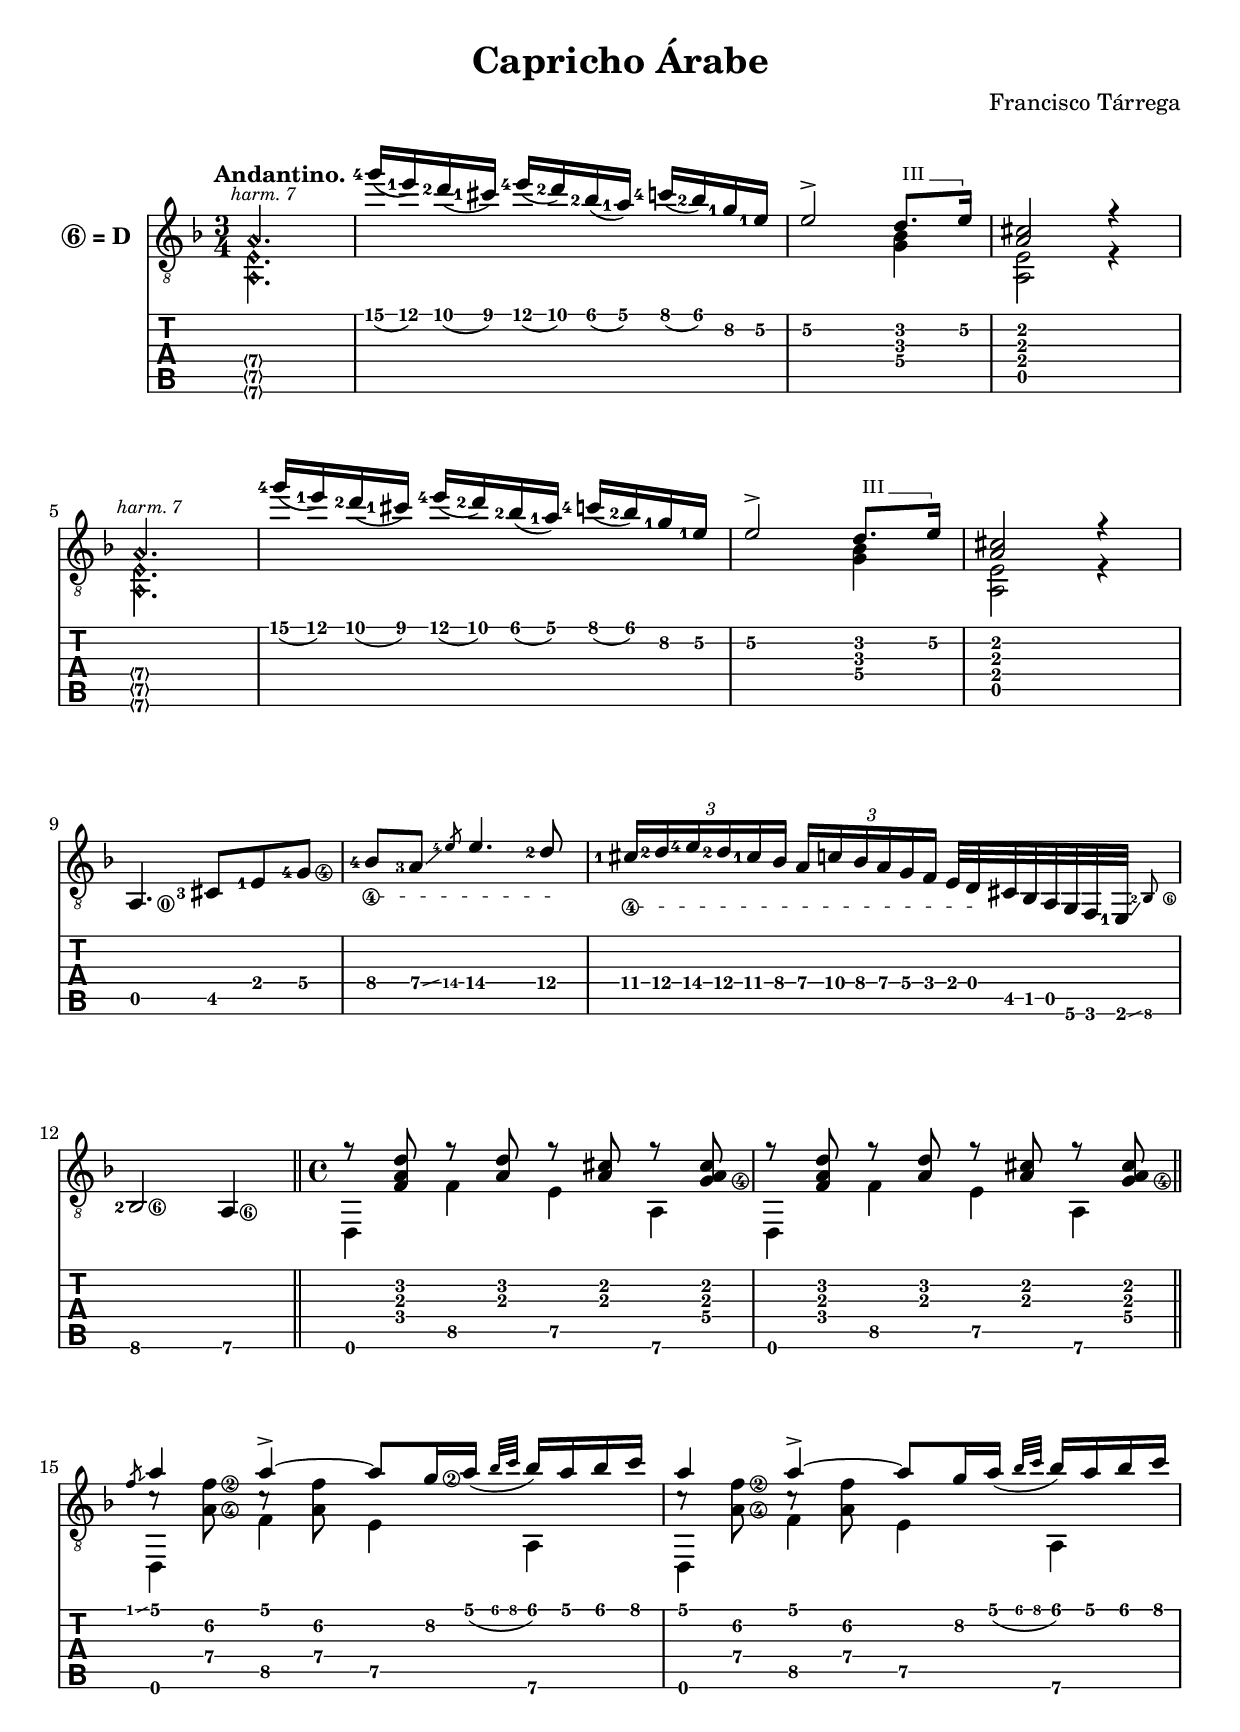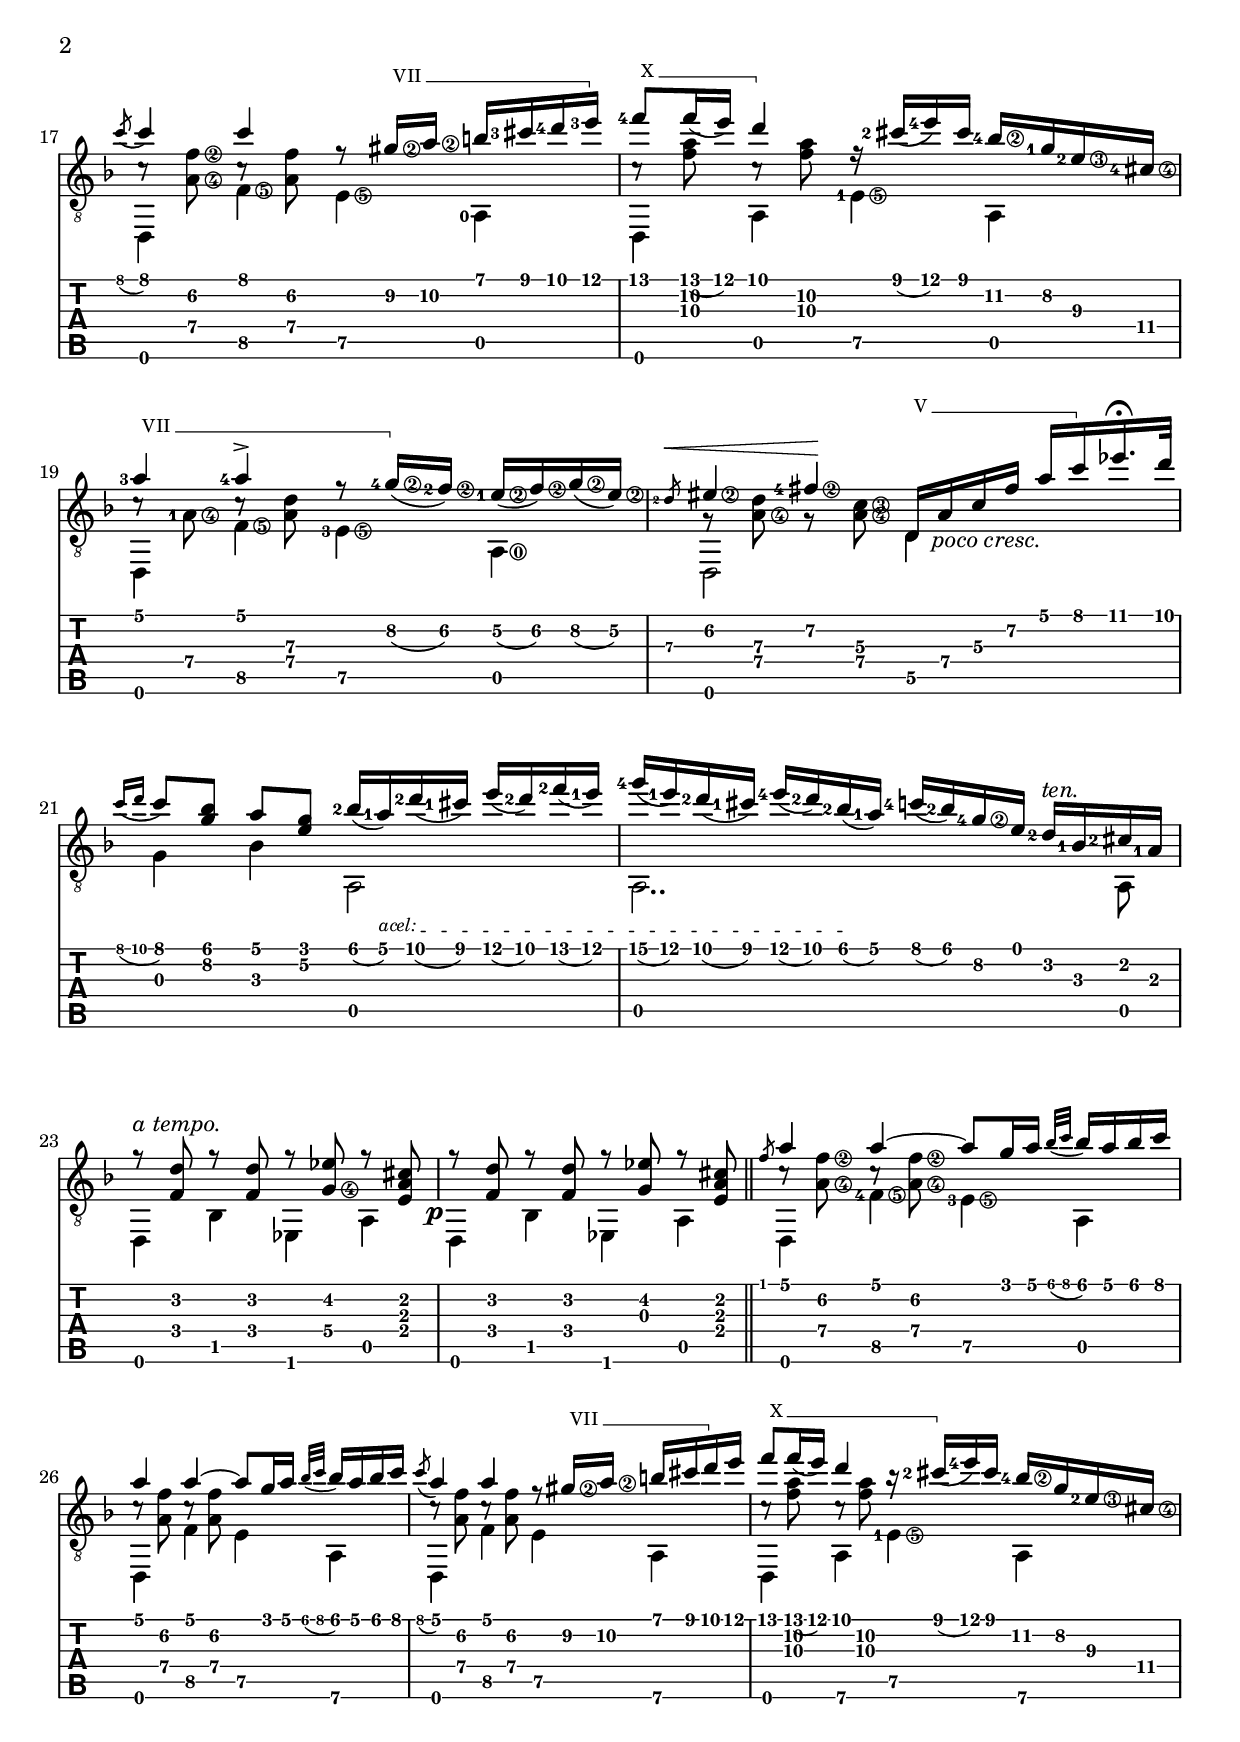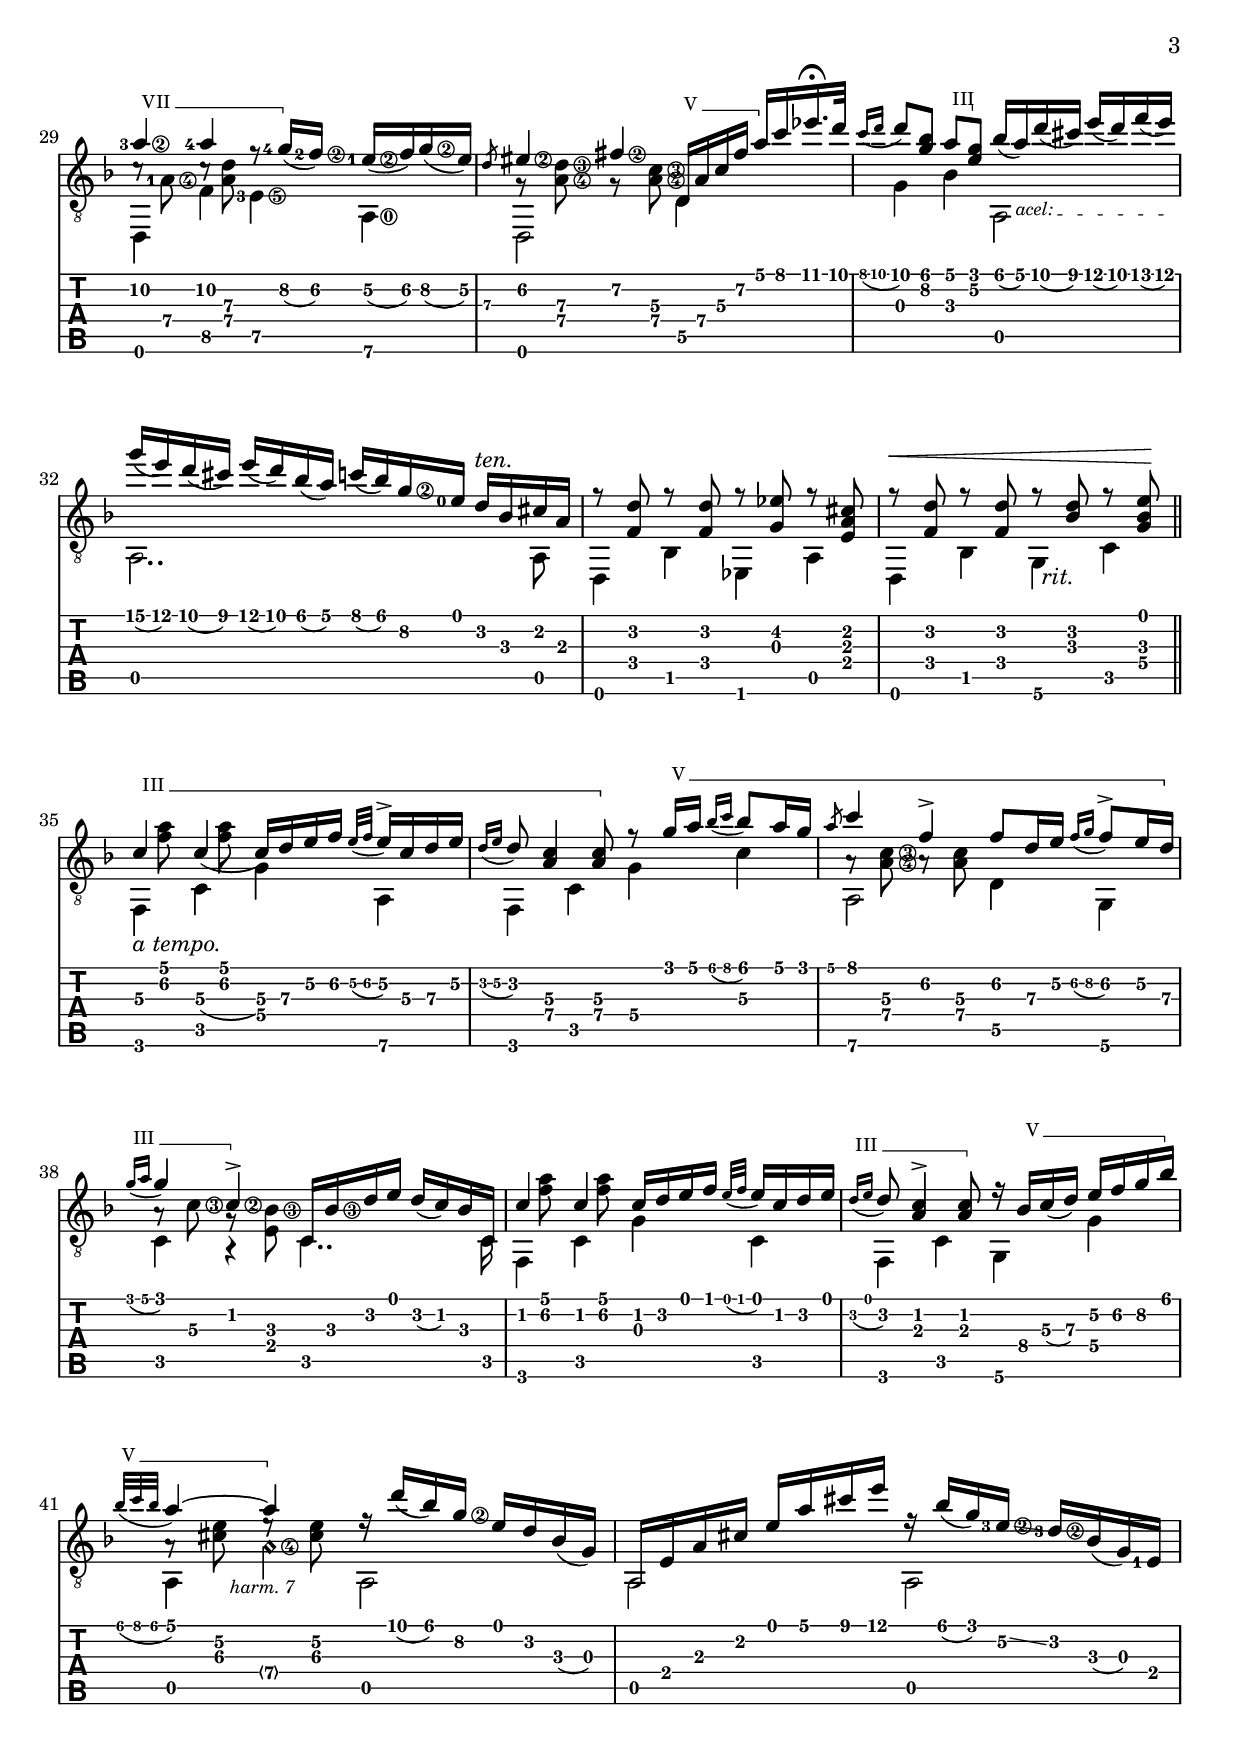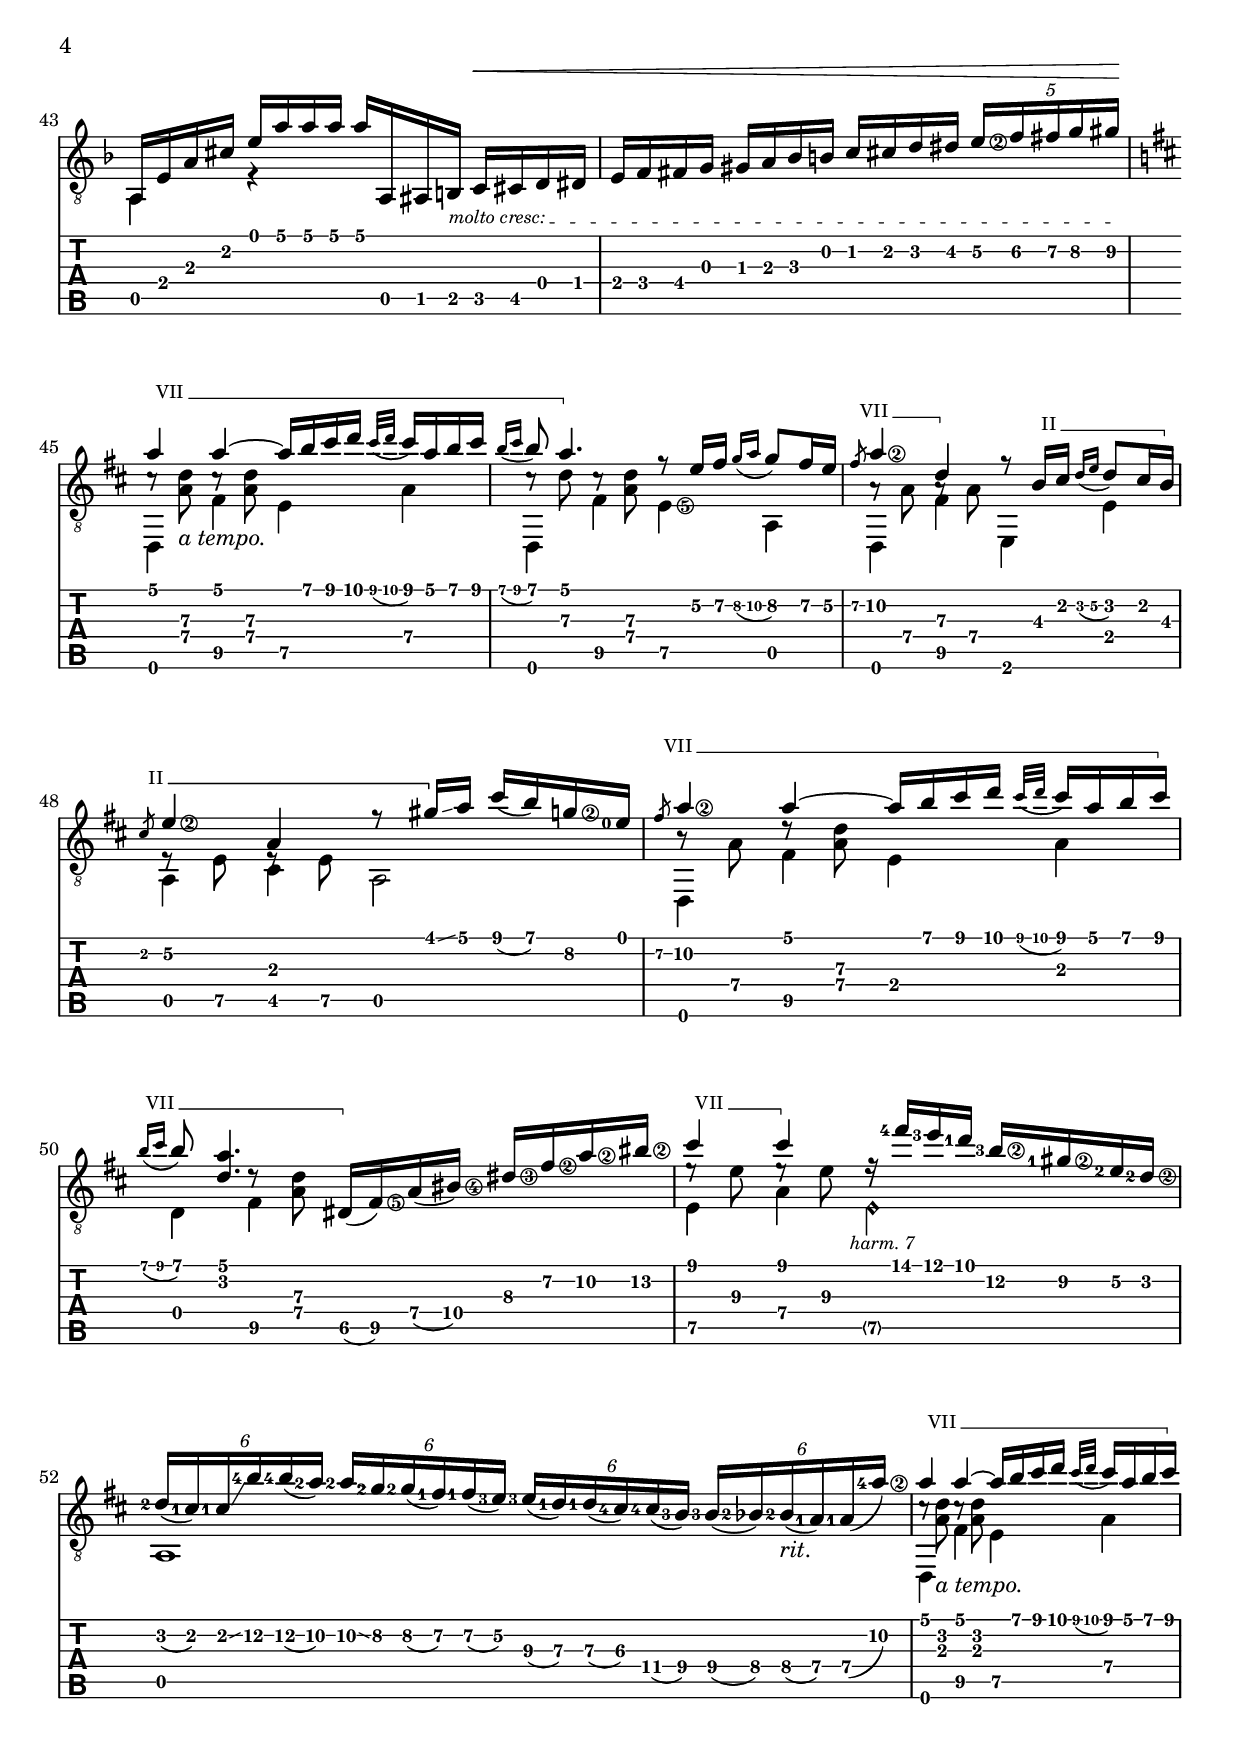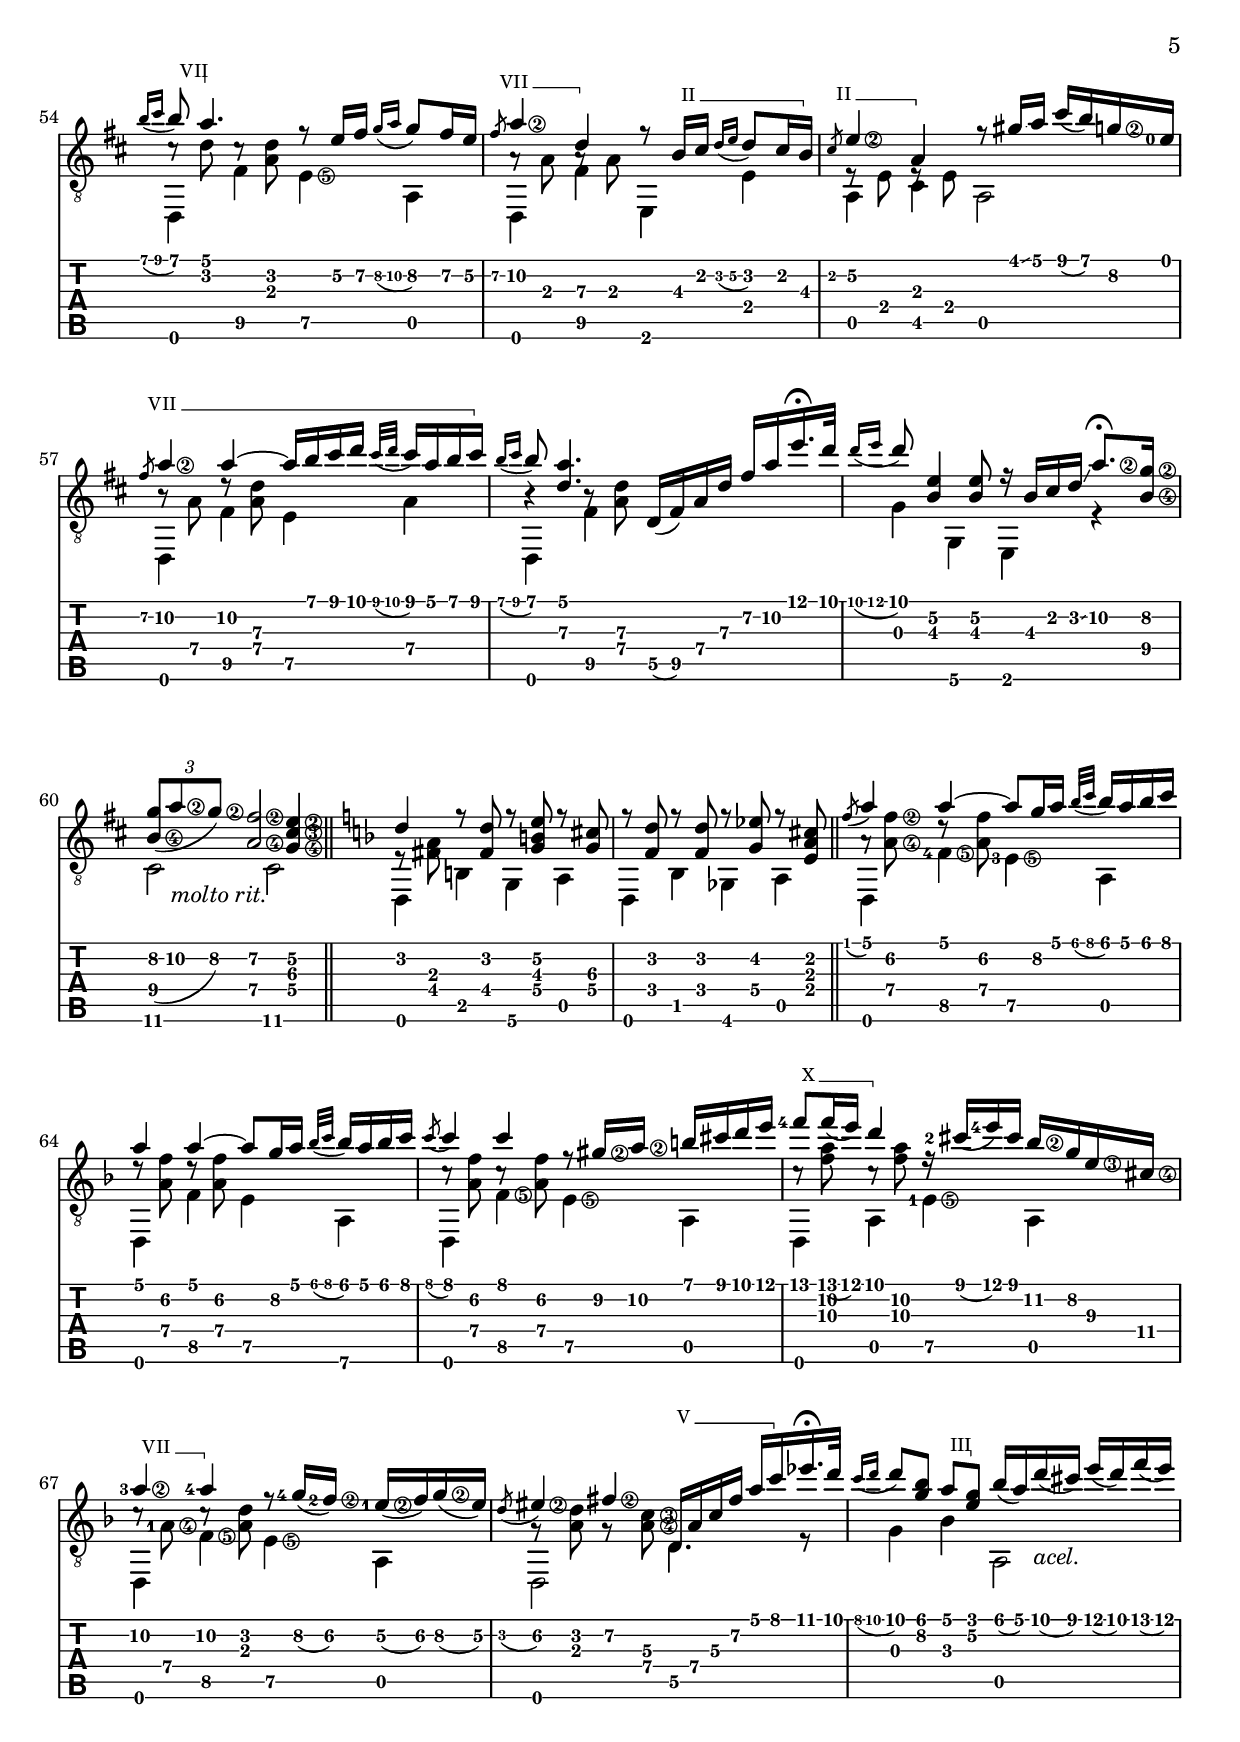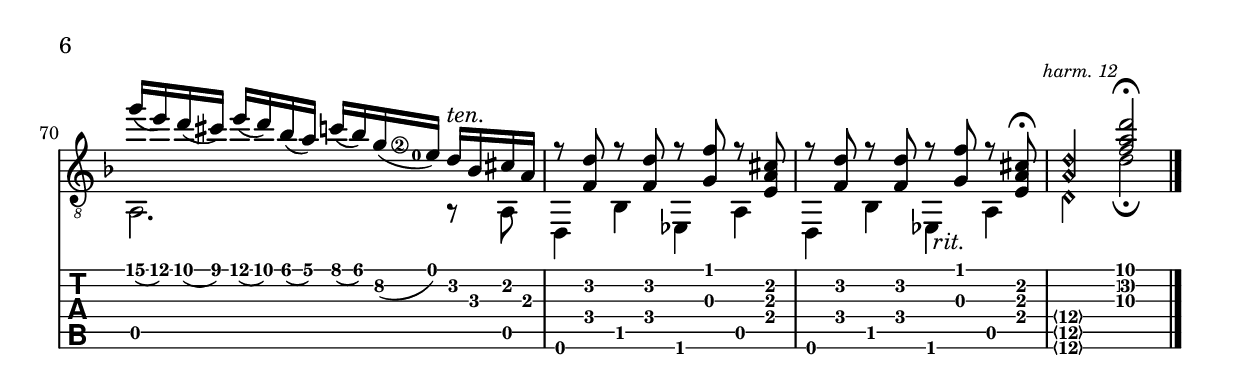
\version "2.18.0"
\header {
  title = "Capricho Árabe"
  composer = "Francisco Tárrega"
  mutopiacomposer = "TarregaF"
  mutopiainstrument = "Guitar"
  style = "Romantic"
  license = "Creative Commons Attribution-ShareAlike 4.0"
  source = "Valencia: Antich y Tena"
  % From Boije 827
  date = "1892"
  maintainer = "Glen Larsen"
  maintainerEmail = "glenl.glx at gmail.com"
}

\paper {
  % add space between composer/opus markup and first staff
  markup-system-spacing #'padding = #3
  % add a little space between composer and opus
  markup-markup-spacing #'padding = #1.2
  top-margin = 7\mm
  bottom-margin = 6\mm
}

%% http://lsr.di.unimi.it/LSR/Item?id=616
stringNumberSpanner =
  #(define-music-function (parser location StringNumber) (string?)
    #{
      \override TextSpanner.style = #'dashed-line
      \override TextSpanner.dash-period = #2.0
      \override TextSpanner.font-size = #-5
      \override TextSpanner.bound-details.left.stencil-align-dir-y = #CENTER
      \override TextSpanner.bound-details.left.text = \markup { \circle \number $StringNumber }
    #})

% hide string numbers across a span of music
hideStrNo =
  #(define-music-function (parser location arg) (ly:music?)
    #{
      \omit Voice.StringNumber
      $arg
      \undo \omit Voice.StringNumber
    #})

tspanner =
  #(define-music-function (parser location arg) (string?)
    #{
      \override TextSpanner.style = #'dashed-line
      \override TextSpanner.dash-period = #2.0
      \override TextSpanner.font-size = #-2
      \override TextSpanner.bound-details.left.stencil-align-dir-y = #DOWN
      \override TextSpanner.bound-details.left.text = \markup{\italic $arg }
    #})

% Barre glyph code from snippets (modified slightly)

%% Syntax: \bbarre #"text" { notes } - text = any number of box
bbarre =
#(define-music-function (barre location str music) (string? ly:music?)
   (let ((elts (extract-named-music music '(NoteEvent EventChord))))
     (if (pair? elts)
         (let ((first-element (first elts))
               (last-element (last elts)))
           (set! (ly:music-property first-element 'articulations)
                 (cons (make-music 'TextSpanEvent 'span-direction -1)
                       (ly:music-property first-element 'articulations)))
           (set! (ly:music-property last-element 'articulations)
                 (cons (make-music 'TextSpanEvent 'span-direction 1)
                       (ly:music-property last-element 'articulations))))))
   #{
       \textSpannerUp
       \once \override TextSpanner #'font-size = #-2
       \once \override TextSpanner #'font-shape = #'upright
       \once \override TextSpanner #'staff-padding = #3
       \once \override TextSpanner #'style = #'line
       \once \override TextSpanner #'to-barline = ##f
       \once \override TextSpanner #'bound-details =
            #`((left
                (text . ,#{ \markup{\concat{ #str " " }} #})
                (Y . 0)
                (padding . 0.25)
                (attach-dir . -4))
	       (right
		(text . ,#{ \markup { \draw-line #'( 0 . -.5) } #})
		(Y . 0)
		(padding . 0.25)
		(attach-dir . 2)))
       $music
   #})


\layout {
%{
  \context {
    \Voice
    \override StringNumber #'stencil = ##f
  }
%}
  \context {
    \Staff
    \override Fingering #'staff-padding = #'()
    \override Fingering #'add-stem-support = ##t
    \mergeDifferentlyDottedOn
    \mergeDifferentlyHeadedOn
  }
  \context {
    \Dynamics
    \override DynamicTextSpanner #'style = #'none
  }
}

global = {
  \time 3/4
  \key d \minor
}

myfingering = {
  \set fingeringOrientations = #'(left)
  \set stringNumberOrientations = #'(right)
}

upperVoice = \relative c' {
  \voiceOne
  \dynamicUp
  \myfingering
  \repeat unfold 2 {
    \harmonicsOn \hideStrNo { <a\4>2.-\markup{\italic {\fontsize #-2 {\halign #-0.5 "harm. 7"}}} }\harmonicsOff |
    \slurDown
    <g''-4>16( <e-1>) <d-2>( <cis-1>) <e-4>( <d-2>) <bes-2>( <a-1>) <c-4>( <bes-2>) \hideStrNo{ <g-1\2> <e-1\2> } |
    \slurNeutral
    \hideStrNo{ <e\2>2->\bbarre #"III" { d8. <e\2>16 } } |
    <cis a>2 r4 |
    \break
  }
  <a,\0>4. <cis-3>8 <e-1> <g-4\4> |

  \set TabStaff.minimumFret = #4
  \stringNumberSpanner "4"
  \textSpannerDown
  \hideStrNo{ <bes-4\4>8\startTextSpan <a-3>\glissando \slashedGrace <e'-4\4> <e\4>4. <d-2\4>8\stopTextSpan } |
  \set TabStaff.minimumFret = #0
  \hideStrNo{ \tuplet 3/2 { <cis-1\4>16\startTextSpan <d-2\4> <e-4\4> <d-2\4> <cis-1\4> <bes\4> }
              \tuplet 3/2 { <a\4> <c\4> <bes\4> <a\4> <g\4> <f\4> }
              <e\4>32 <d\4>\stopTextSpan cis bes a g f
            } \afterGrace <e-1>32\glissando <bes'-2\6>8 |
  <bes-2\6>2 <a\6>4 |

  \bar "||" \time 4/4

  \repeat unfold 2 {
    r8 <d' a f> r <d a> r <cis a> r <cis a g\4> |
  }
  \bar "||"
  \slashedGrace f8\glissando a4 a->~ a8 <g\2>16 a( \grace { bes32 c } bes16) a bes c |
  a4 a~-> a8 \hideStrNo{ <g\2>16 a( \grace{bes32 c} bes16) a bes c } |
  \acciaccatura c8 c4 c r8\bbarre #"VII" { <gis\2>16 <a\2> b <cis-3> <d-4> <e-3> } |
  \bbarre #"X" { <f-4>8 f16( e) d4 r16 } <cis-2>( <e-4>) cis
    \set minimumFret = #7
    <bes-4\2> <g-1>
    <e-2\3> <cis-4\4> |
    \set minimumFret = 0

  \bbarre #"VII" { <a'-3>4 <a-4>-> r8 <g\2-4>16( } <f-2\2>) <e-1\2>( <f\2>) <g\2>( <e\2>) |
  \set minimumFret = #5
  \slashedGrace <d-2>8\< <eis\2>4 <fis-4\2>\! \bbarre #"V" { d,16_\markup{\halign #-1.5 \italic "poco cresc."} a' c fis a c } ees16.\fermata d32 |
  \set minimumFret = #0

  \tspanner "acel: "
  \textSpannerDown
  \acciaccatura {c16 d} c8 <bes g> a[ <g e>8] <bes-2>16( <a-1>)\startTextSpan <d-2>( <cis-1>) e( <d-2>) <f-2>( <e-1>) |
  <g-4>16( <e-1>) <d-2>( <cis-1>) <e-4>( <d-2>) <bes-2>(\stopTextSpan <a-1>) <c-4>( <bes-2>) <g-4\2> <e> <d-2>^\markup{\italic "ten."} <bes-1> <cis-2> <a-1> |

  r8^\markup{\italic "a tempo."} <d f,> r q r <ees g,\4> r <cis a e> |
  r8 <d f,> r q r <ees g,> r <cis a e> |
  \bar "||"
  \slashedGrace f8 a4 a~ a8 g16 a \acciaccatura{ bes32 c } bes16 a bes c |

  a4 a~ a8 g16 a \acciaccatura{ bes32 c } bes16 a bes c |
  \acciaccatura c8 a4 a r8 \bbarre #"VII" { <gis\2>16 <a\2> b cis d } e |

  \set minimumFret = #8
  \bbarre #"X" { f8 f16( e) d4 b16\rest <cis-2>16( } <e-4>)cis <bes-4\2> g <e-2\3> <cis\4> |
  \set minimumFret = #5
  \bbarre "VII" { <a'-3\2>4 \hideStrNo {<a-4\2>} r8 <g-4>16( } <f-2\2>) <e-1\2>16[( f) <g\2>( e)] |
  \set minimumFret = #5

  \slashedGrace d8 <eis\2>4 <fis\2> \bbarre #"V" { d,16 a' c fis a } c ees16.\fermata d32 |
  \set minimumFret = #0
  
  \acciaccatura {c16 d} d8 <bes g> \bbarre #"III" { a[ <g e>8] } bes16(
    \tspanner "acel: "
    \textSpannerDown
    a)\startTextSpan d( cis) e( d) f( e)\stopTextSpan |

  g16( e) d( cis) e( d) bes( a) c( bes) <g\2> <e-0> d^\markup{\italic "ten."} bes cis a |
  r8 <d f,> r q r <ees g,> r <cis a e> |
  r8\< <d f,>r q r <d bes> r <e bes g>\! |
  \bar "||"

  \set minimumFret=#5
  \bbarre #"III" { c4 c( c16) d e f \acciaccatura{e32 f} e16-> c d e |
  \set minimumFret=#3
  \acciaccatura{d16 e} d8 <c a>4 q8 } r \bbarre #"V" { g'16 a \acciaccatura{bes16 c} bes8 a16 g |
  \set minimumFret=#5
  \slashedGrace a8 c4 f,-> f8 d16 e \acciaccatura{f16 g} f8-> e16 d } |
  \set minimumFret=#0

  \bbarre #"III" { \acciaccatura {g16 a} g4 <c,\2>-> } c,16 <bes'\3> d e d( c) bes c, |
  c'4 c c16 d e f \acciaccatura {e32 f} e16 c d e |
  \bbarre #"III" { \acciaccatura {d16 e} d8 <c a>4-> q8 } r16 \bbarre #"V" { \set minimumFret=#5 bes c( d) e f g bes } |
  \set minimumFret=#0

  \bbarre #"V" { \acciaccatura{bes32 c bes} a4~ a r16 } d16( bes) <g\2> e d bes( g) |
  a,16 e' a cis e a cis e r bes( g) <e-3\2>\glissando <d-3\2> bes( g) <e-1> |

  \tspanner "molto cresc: "
  \textSpannerDown
  a,16 e' a cis e a a a a a,, ais b\startTextSpan c\< cis d dis |
  e16 f fis g gis a bes b c cis d dis \set minimumFret=#5
    \tuplet 5/4 { <e\2>16[ f fis g gis\!\stopTextSpan ] } |
  \set minimumFret=#0

  \key d \major
  \bbarre #"VII" { a4 a~ a16 b cis d \acciaccatura{ cis32 d } cis16 a b cis |
  \acciaccatura{ b16 cis } b8 a4. r8 } \set minimumFret=5 e16 fis \acciaccatura{ g16 \hideStrNo{<a\2>} } g8 fis16 e |
  \set minimumFret=#0
  \bbarre #"VII" { \slashedGrace{ \hideStrNo{ <fis\2>8 }} \set minimumFret=#7 <a\2>4 d, r8 }
    \bbarre #"II" { \set minimumFret=#2 b16 cis \acciaccatura{ d16 e } d8 cis16 b } |

  \bbarre #"II" { \slashedGrace{ \hideStrNo{ <cis\2>8 }} <e\2>4 a, r8 gis'16\glissando } a cis( b) <g\2> <e-0> |
  \bbarre #"VII" { \slashedGrace{ \hideStrNo{ <fis\2>8 }} <a\2>4 a4~ a16 b cis d \acciaccatura{ cis32 d } cis16 a b cis } |
  \bbarre #"VII" { \acciaccatura{ b16 cis } b8 <a d,>4. dis,,16( } <fis\5>) \hideStrNo{ <a\4>( } <bis\4>) <dis\3> <fis\2> <a\2> <bis\2> |

  \bbarre #"VII" { cis4 cis r16 } <fis-4> <e-3> <d-1> <b-3\2> <gis-1\2> <e-2> <d-2\2> |
  \tuplet 6/4 { <d-2>16( <cis-1>) <cis-1>\glissando \hideStrNo{ <b'-4\2> <b-4\2>( <a-2\2>) } }
    \tuplet 6/4 { \hideStrNo{ <a-2\2>\glissando <g-2\2> <g-2\2>( <fis-1\2>) <fis-1\2>( <e-3\2>) } }
    \tuplet 6/4 { \hideStrNo{ <e-3\3>( <d-1\3>) <d-1\3>( <cis-4\3>) } \hideStrNo{ <cis-4\4>( <b-3\4>) } }
    \tuplet 6/4 { \hideStrNo{ <b-3\4>( <bes-2\4>) <bes-2\4>(_\markup{\italic{"rit."}} <a-1\4>) <a-1\4>( } <a'-4\2>) } |

  \bbarre #"VII" { a4 a~ a16 b cis d \acciaccatura{ cis32 d } cis16 a b cis } |
  \acciaccatura{ b16 cis } \bbarre #"VII" { b8 a4. r8 } \set minimumFret=5 e16 fis \acciaccatura{ g16 \hideStrNo{<a\2>} } g8 fis16 e |
  \set minimumFret=#0
  \bbarre #"VII" { \slashedGrace{ \hideStrNo{ <fis\2>8 }} \set minimumFret=#7 <a\2>4 d, r8 }
    \set minimumFret=#2 \bbarre #"II" { b16 cis \acciaccatura{ d16 e } d8 cis16 b } |

  \bbarre #"II" { \slashedGrace{ \hideStrNo{ <cis\2>8 }} <e\2>4 a, r8 } gis'16\glissando a cis( b) <g\2> <e-0> |
  \bbarre #"VII" { \slashedGrace{ \hideStrNo{ <fis\2>8 }} <a\2>4 \hideStrNo{ <a\2>4~ } a16 b cis d \acciaccatura{ cis32 d } cis16 a b cis } |
  \acciaccatura{ b16 cis } \hideStrNo{ b8 <a d,\3>4. d,,16( <fis\5>) <a\4> <d\3> <fis\2> <a\2> } e'16.\fermata d32 |

  \acciaccatura{ d16 e } d8 <e, b>4 q8 r16 b16 cis d\glissando <a'\2>8.\fermata <g\2 b,\4>16 |
  \tuplet 3/2 { <g b,\4>8( a\2 g\2) } <fis\2 a,\4>2 <e\2 cis\3 g\4>4 |
  \bar "||"
  \key d\minor
  d4 r8 <d fis,>8 r <e b g> r \hideStrNo { <cis\3 g> } |

  r8 <d f,> r q r <ees g,> r <cis a e> |
  \bar "||"
  \set minimumFret=#5
  \acciaccatura{ \hideStrNo{ <f\1>8 } } a4 a~ a8 g16 a \acciaccatura{ bes32 c } bes16 a bes c |
  a4 a~ a8 g16 a \acciaccatura{ bes32 c } bes16 a bes c |
  \set minimumFret=#0

  \acciaccatura c8 c4 c r8 <gis\2>16 <a\2> b cis d e |
  \bbarre #"X" { <f-4>8 f16( e) d4 r16 } <cis-2>( <e-4>) cis
    \set minimumFret=#7
    <bes\2> g
    <e\3> <cis\4> |

  \set minimumFret=#5
  \bbarre #"VII" { <a'-3\2>4 \hideStrNo{ <a-4\2> } r8 } <g-4>16( <f-2\2>) <e-1\2>( f) <g\2>( e) |
  \set minimumFret=#0
  \acciaccatura{ d8 } <eis\2>4 <fis\2> \set minimumFret=#5 \bbarre #"V" { d,16 a' c fis a c } ees16.\fermata d32 |
  \set minimumFret=#0

  \acciaccatura {c16 d} d8 <bes g> \bbarre #"III" { a[ <g e>8] } bes16( a) d(_\markup{\italic "acel."} cis) e( d) f( e) |
  g16( e) d( cis) e( d) bes( a) c( bes) <g\2>( <e-0>) d^\markup{\italic "ten."} bes cis a |

  r8 <d f,> r q r <f g,> r <cis a e> |
  r8 <d f,> r q r <f g,> r <cis a e>\fermata |
  \harmonicsOn \hideStrNo{ <d\4 a\5>2-\markup{\italic {\fontsize #-2 {\halign #-0.5 "harm. 12"}}} } \harmonicsOff <d' a f>2\fermata
  \bar "|."
}

lowerVoice = \relative c {
  \voiceTwo
  \myfingering
  \repeat unfold 2 {
    \harmonicsOn \hideStrNo{ <e\5 a,\6>2. } \harmonicsOff |
    s2. |
    s2 <bes' g>4 |
    <e, a,>2 r4 |
  }
  s2.*4 |

  \repeat unfold 4 { d,4 \set minimumFret=#7 f' e a, \set minimumFret=#0 | }
  d,4 <f'\5> <e\5> <a,-0> |
  d,4 a' <e'-1\5> a, |

  d,4 <f'\5> <e-3\5> <a,\0> |
  d,2 \hideStrNo{ <d'\5>4 } s |

  g4 bes a,2 |
  a2.. a8 |

  d,4 bes' ees, a |
  d,4-\tweak X-offset #-2 \p bes' ees, a |
  d,4 <f'-4\5> <e-3\5> a, |

  \repeat unfold 2 {
    d,4 \set minimumFret = #5 f' e a, \set minimumFret = #0 |
  }

  d,4 \set minimumFret=#5 a' <e'-1\5> a, \set minimumFret=#0 |
  d,4 \set minimumFret=#5 f' <e-3\5> <a,\0> \set minimumFret=#0 |

  d,2 \hideStrNo{ <d'\5>4 } s |
  g4 bes a,2 |

  a2.. a8 |
  d,4 bes' ees, a |
  d,4 bes' \once\override TextScript.X-offset = #1 g_\markup{\italic "rit."} c |

  \set minimumFret=#3
  f,4-\markup{\italic "a tempo."} c' g' a, |
  f4 c' g' c |
  a,2 d4 g, |
  \set minimumFret=#0

  c4 a\rest c4.. c16 |
  f,4 c' g' c, |
  f,4 c' g \hideStrNo{ <g'\4> } |

  a,4 \harmonicsOn <a'\4>_\markup{\italic{\fontsize #-2 {\center-align "harm. 7"}}} \harmonicsOff a,2 |
  a2 a |

  a4 r s2 |
  s1 |

  d,4 \hideStrNo{ <fis'\5> } \set minimumFret=#5 e a | \set minimumFret=#0
  d,,4 \hideStrNo{ <fis'\5> } <e\5> a, |
  d,4 \hideStrNo{ <fis'\5> } e, e' |

  a,4 cis a2 |
  d,4 \hideStrNo{ <fis'\5> } e a |
  d,4 \hideStrNo{ <fis\5>4 } s2 |

  \set minimumFret=#7
  e4 a \harmonicsOn \hideStrNo <e\5>2-\markup{\italic {\fontsize #-2 {\halign #-0.5 "harm. 7"}}} \harmonicsOff |
  \set minimumFret=#0
  a,1 |

  d,4 \hideStrNo{ <fis'\5> } \set minimumFret=#5 e a | \set minimumFret=#0
  d,,4 \hideStrNo{ <fis'\5> } <e\5> a, |
  d,4 \hideStrNo{ <fis'\5> } e, e' |

  a,4 cis a2 |
  d,4 \hideStrNo{ <fis'\5> <e\5> <a\4> } |
  d,,4 \hideStrNo{ <fis'\5> } s2 |

  g4 g, e r |
  \set minimumFret=#5
  cis'2_\markup{\italic{\halign #-1.5 "molto rit." }} cis |
  \set minimumFret=#0
  d,4 b' g a |

  d,4 bes' ges a |
  d,4 <f'-4\5> <e-3\5> a, |
  \hideStrNo{ d,4 <f'\5> <e\5> <a,\6> } |

  d,4 <f'\5> <e\5> a, |
  d,4 a' <e'-1\5> a, |

  d,4 <f'\5> <e\5> a, |
  d,2 \hideStrNo { <d'\5>4. } r8 |

  g4 bes a,2 |
  a2. a8\rest a8 |

  d,4 bes' ees, a |
  d,4 bes' ees,_\markup{\halign #-1.5 \italic "rit."} a |
  \harmonicsOn \hideStrNo{ <d\6>2 } \harmonicsOff d'2_\fermata
}

middleVoice = \relative c' {
  \voiceThree
  \stemDown
  \myfingering
  s2.*12 |
  s1*2 |
  c8\rest <f\2 a,\4> c\rest \hideStrNo{ <f\2 a,\4> } s2 |

  \set minimumFret = #6
  \repeat unfold 2 { c8\rest <f\2 a,\4> c\rest q s2 | }
  \set minimumFret = #10
  c8\rest <a' f> c,\rest q s2 |
  \set minimumFret = #7

  c8\rest <a-1\4> c\rest <d a> s2 |
  g,8\rest \set minimumFret = #5 <d' a\4>8 g,\rest <c\3 a\4> s2 |
  \set minimumFret = #0

  s1*2 |

  s1*2 |
  c8\rest <a\4 f'\2> c8\rest <a\4 f'\2> s2 |

  \repeat unfold 2 {
    c8\rest \set minimumFret = #5 <a f'> c8\rest <a f'> s2 \set minimumFret = #0 |
  }

  c8\rest \set minimumFret=#10 <a' f> c,8\rest <a' f> s2 \set minimumFret=#0 |
  c,8\rest \set minimumFret=#5 <a-1\4> c8\rest <d a> s2 \set minimumFret=#0 |

  g,8\rest <d'\3 a\4> g,8\rest <c\3 a\4> s2 |
  s1 |

  s1*3 |

  s8 <a' f>  s q s2 |
  s1 |
  a,8\rest \set minimumFret=#5 <c\3 a\4> a\rest q s2 \set minimumFret=#0 |

  a8\rest <c\3> g\rest <bes\3 e,>8 s2 |
  s8 <a' f>8 s q s2 |
  s1 |

  \set minimumFret=#5
  a,8\rest <e' cis>8 e8\rest <e cis> s2 |
  s1 |

  s1*2 |

  c8\rest <d a>_\markup{\italic "a tempo."}  c\rest q s2 |
  c8\rest d c\rest <d a> s2 |
  a8\rest a a\rest a s2 |

  e8\rest e e\rest e s2 |
  b'8\rest a d\rest <d a> s2 |
  s4 d8\rest <d a> s2 |

  \set minimumFret=#9
  e8\rest e e8\rest e s2 |
  \set minimumFret=#0
  s1 |

  c8\rest <d a>_\markup{\italic "a tempo."} c\rest q s2 |
  c8\rest d c\rest <d a> s2 |
  a8\rest a a\rest a s2 |

  e8\rest e e\rest e s2 |
  b'8\rest \hideStrNo{ <a\4> d\rest <d\3 a\4> } s2 |
  b4\rest b8\rest \hideStrNo{ <d\3 a\4>8 } s2 |

  s1*2 |
  e,8\rest <a fis> s2. |

  s1 |
  a8\rest <f'\2 a,\4> d\rest \hideStrNo{ <f\2 a,\4> } s2 |
  \hideStrNo{ d8\rest <f\2 a,\4> d\rest <f\2 a,\4> } s2 |

  \set minimumFret = #6
  c8\rest \hideStrNo{ <f\2 a,\4> } c\rest q s2 |
  c8\rest \hideStrNo{ <a' f> c,\rest <a' f> } s2 |
  \set minimumFret = #0

  c,8\rest <a-1\4> c\rest <d a> s2 |
  g,8\rest <d' a> g,\rest <c\3 a\4> s2 |

  s1*2 |
}


\score {
  <<
    \new Staff = "Guitar"
    <<
      \global
      \clef "treble_8"
      \set Staff.instrumentName = \markup\bold{\circle {6} "= D "}
      \set fingeringOrientations = #'(left)
      \set stringNumberOrientations = #'(right)
      \tempo "Andantino."
      \new Voice = "upperVoice" \upperVoice
      \new Voice = "lowerVoice" \lowerVoice
      \new Voice = "middleVoice" \middleVoice
    >>
    \new TabStaff = "Guitar tabs" \with {
      stringTunings = #guitar-drop-d-tuning
      restrainOpenStrings = ##t
    } <<
      \clef "moderntab"
      \global
%      \set TabStaff.restrainOpenStrings = ##t
      \new TabVoice = "upperVoice" \upperVoice
      \new TabVoice = "lowerVoice" \lowerVoice
      \new TabVoice = "middleVoice" \middleVoice
    >>
  >>
  \layout {}
}

\score {
  <<
    \new Staff = "Guitar" \with {
      midiInstrument = #"acoustic guitar (nylon)"
    }
    <<
      \global
      \clef "treble_8"
      \new Voice = "upperVoice" \upperVoice
      \new Voice = "lowerVoice" \lowerVoice
      \new Voice = "middleVoice" \middleVoice
    >>
  >>
  \midi {
    \tempo 4 = 90
  }
}
